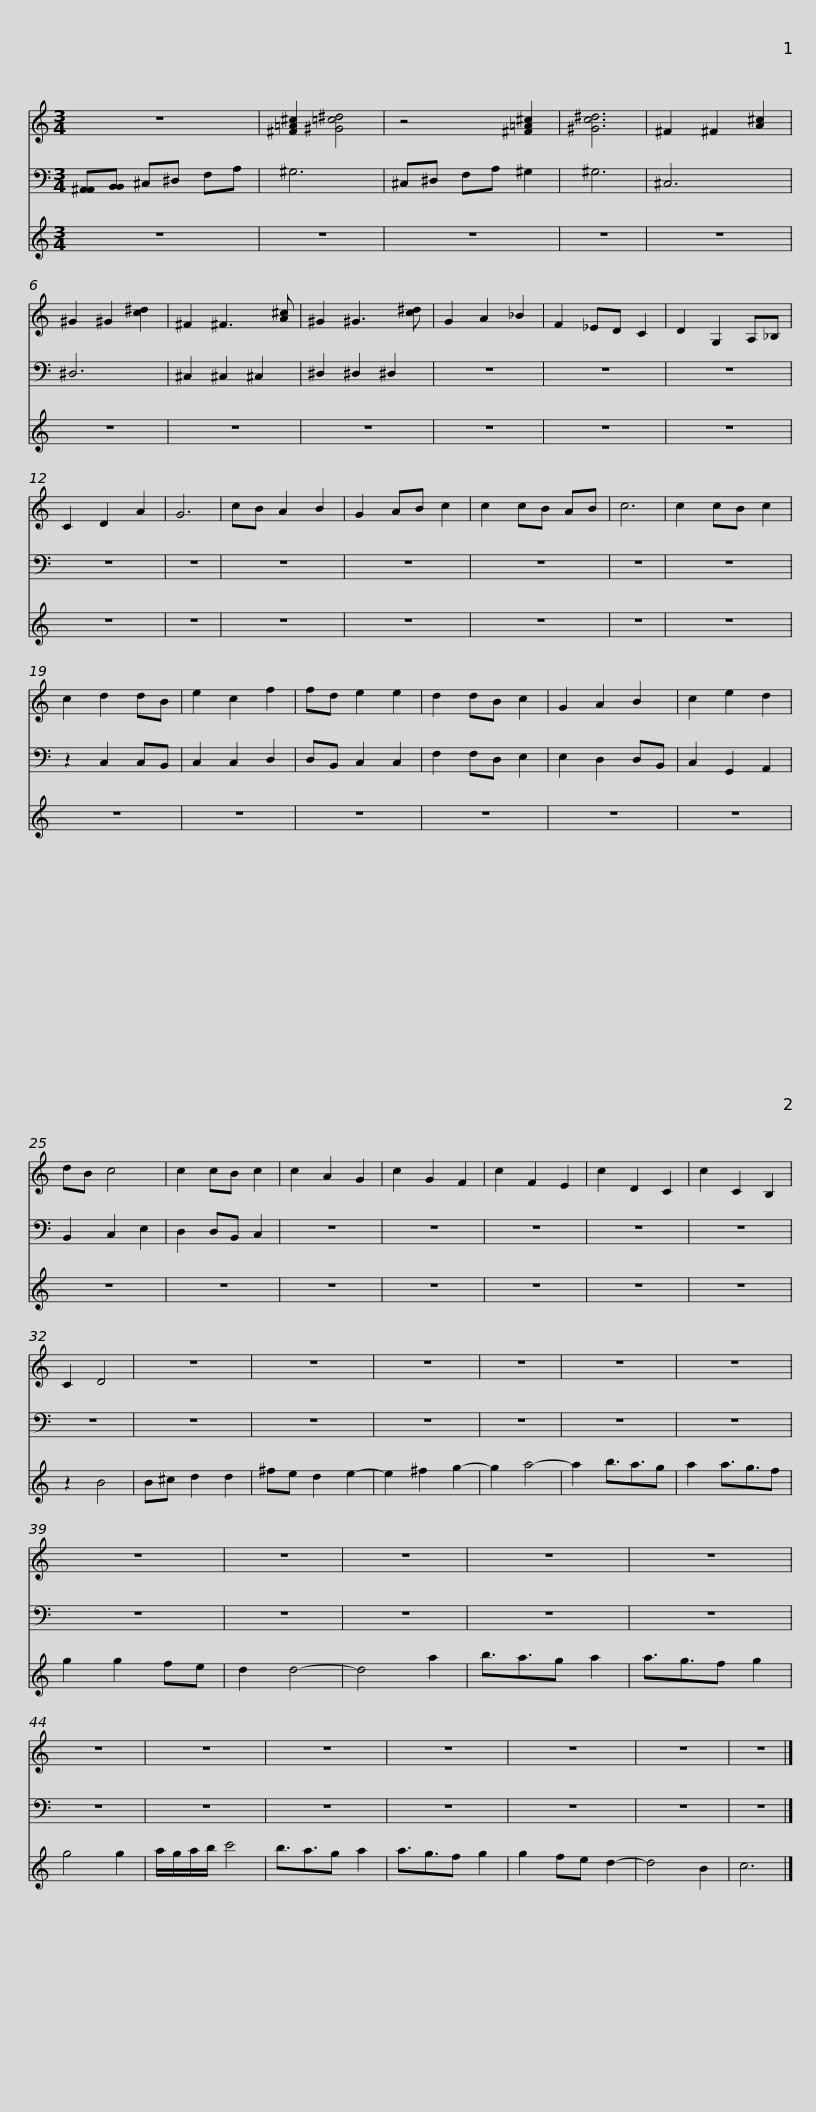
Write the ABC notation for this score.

X:1
%%score 1 2 3
L:1/8
M:3/4
I:linebreak $
K:C
V:1 treble
V:2 bass
V:3 treble
V:1
 z6 | [^F=A^c]2 [^G=c^d]4 | z4 [^F=A^c]2 | [^Gc^d]6 | ^F2 ^F2 [A^c]2 | %5
 ^G2 ^G2 [c^d]2 |$ ^F2 ^F3 [A^c] | ^G2 ^G3 [c^d] | G2 A2 _B2 | F2 _ED C2 | %10
 D2 G,2 A,_B, | C2 D2 A2 | G6 | cB A2 B2 | G2 AB c2 |$ %15
 c2 cB AB | c6 | c2 cB c2 | c2 d2 dB | e2 c2 f2 | %20
 fd e2 e2 | d2 dB c2 | G2 A2 B2 | c2 e2 d2 | dB c4 |$ %25
 c2 cB c2 | c2 A2 G2 | c2 G2 F2 | c2 F2 E2 | c2 D2 C2 | %30
 c2 C2 B,2 | C2 D4 | z6 | z6 | z6 | %35
 z6 |$ z6 | z6 | z6 | z6 | %40
 z6 | z6 | z6 | z6 | z6 |$ %45
 z6 | z6 | z6 | z6 | z6 |] %50
V:2
 [^A,,A,,][B,,B,,] ^C,^D, F,A, | ^G,6 | ^C,^D, F,A, ^G,2 | ^G,6 | ^C,6 | %5
 ^D,6 |$ ^C,2 ^C,2 ^C,2 | ^D,2 ^D,2 ^D,2 | z6 | z6 | %10
 z6 | z6 | z6 | z6 | z6 |$ %15
 z6 | z6 | z6 | z2 C,2 C,B,, | C,2 C,2 D,2 | %20
 D,B,, C,2 C,2 | F,2 F,D, E,2 | E,2 D,2 D,B,, | C,2 G,,2 A,,2 | B,,2 C,2 E,2 |$ %25
 D,2 D,B,, C,2 | z6 | z6 | z6 | z6 | %30
 z6 | z6 | z6 | z6 | z6 | %35
 z6 |$ z6 | z6 | z6 | z6 | %40
 z6 | z6 | z6 | z6 | z6 |$ %45
 z6 | z6 | z6 | z6 | z6 |] %50
V:3
 z6 | z6 | z6 | z6 | z6 | %5
 z6 |$ z6 | z6 | z6 | z6 | %10
 z6 | z6 | z6 | z6 | z6 |$ %15
 z6 | z6 | z6 | z6 | z6 | %20
 z6 | z6 | z6 | z6 | z6 |$ %25
 z6 | z6 | z6 | z6 | z6 | %30
 z6 | z2 B4 | B^c d2 d2 | ^fe d2 e2- | e2 ^f2 g2- | %35
 g2 a4- |$ a2 b3/2a3/2g | a2 a3/2g3/2f | g2 g2 fe | d2 d4- | %40
 d4 a2 | b3/2a3/2g a2 | a3/2g3/2f g2 | g4 g2 | a/g/a/b/ c'4 |$ %45
 b3/2a3/2g a2 | a3/2g3/2f g2 | g2 fe d2- | d4 B2 | c6 |] %50
